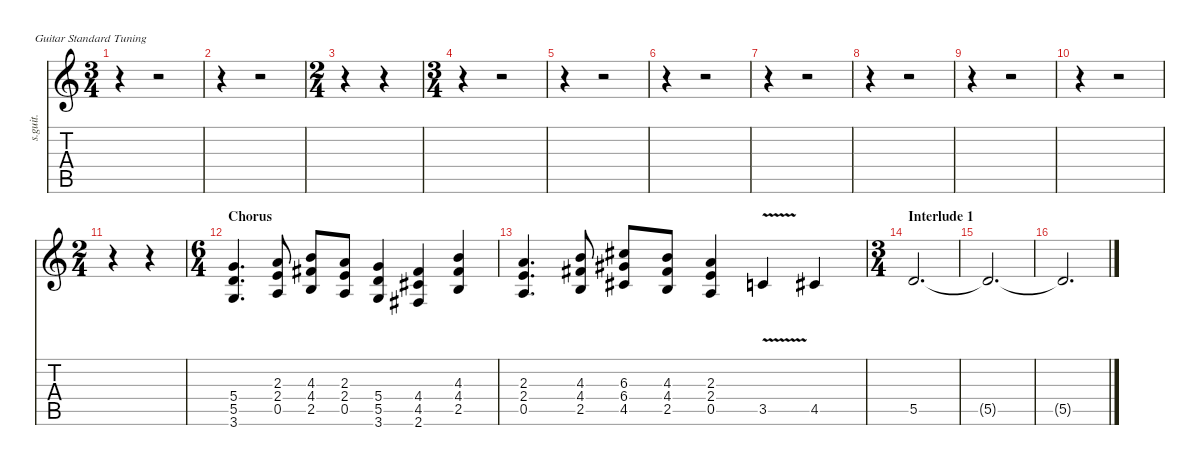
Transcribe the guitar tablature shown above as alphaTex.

\defaultSystemsLayout 4
\hideDynamics
\bracketExtendMode nobrackets
\track ("James Hetfield - Rhythm Distortion" "s.guit.") {instrument distortionguitar}
\staff {score tabs}
\tuning (E4 B3 G3 D3 A2 E2)
\ts (3 4)
\tempo (103 hide)
\clef g2
\ks c
r.4{dy f} r.2 |
r.4 r.2 |
\ts (2 4)
\beaming (8 2 2 2 2)
r.4 r.4 |
\ts (3 4)
\beaming (8 2 2 2 2)
r.4 r.2 |
r.4 r.2 |
r.4 r.2 |
r.4 r.2 |
r.4 r.2 |
r.4 r.2 |
r.4 r.2 |
\ts (2 4)
\beaming (8 2 2 2 2)
r.4 r.4 |
\ts (6 4)
\beaming (8 2 2 2 2)
\section ("" "Chorus")
(5.4 5.5 3.6).4{d lyrics (0 "") lyrics (1 "") lyrics (2 "") lyrics (3 "") lyrics (4 "")} (2.3 2.4 0.5).8{lyrics (0 "") lyrics (1 "") lyrics (2 "") lyrics (3 "") lyrics (4 "")} (4.3 4.4{acc #} 2.5).8{lyrics (0 "") lyrics (1 "") lyrics (2 "") lyrics (3 "") lyrics (4 "")} (2.3 2.4 0.5).8{lyrics (0 "") lyrics (1 "") lyrics (2 "") lyrics (3 "") lyrics (4 "")} (5.4 5.5 3.6).4{lyrics (0 "") lyrics (1 "") lyrics (2 "") lyrics (3 "") lyrics (4 "")} (4.4{acc #} 4.5{acc #} 2.6{acc #}).4{lyrics (0 "") lyrics (1 "") lyrics (2 "") lyrics (3 "") lyrics (4 "")} (4.3 4.4{acc #} 2.5).4{lyrics (0 "") lyrics (1 "") lyrics (2 "") lyrics (3 "") lyrics (4 "")} |
(2.3 2.4 0.5).4{d lyrics (0 "") lyrics (1 "") lyrics (2 "") lyrics (3 "") lyrics (4 "")} (4.3 4.4{acc #} 2.5).8{lyrics (0 "") lyrics (1 "") lyrics (2 "") lyrics (3 "") lyrics (4 "")} (6.3{acc #} 6.4{acc #} 4.5{acc #}).8{lyrics (0 "") lyrics (1 "") lyrics (2 "") lyrics (3 "") lyrics (4 "")} (4.3 4.4{acc #} 2.5).8{lyrics (0 "") lyrics (1 "") lyrics (2 "") lyrics (3 "") lyrics (4 "")} (2.3 2.4 0.5).4{lyrics (0 "") lyrics (1 "") lyrics (2 "") lyrics (3 "") lyrics (4 "")} 3.5{v}.4{lyrics (0 "") lyrics (1 "") lyrics (2 "") lyrics (3 "") lyrics (4 "") dy ff} 4.5{acc #}.4{lyrics (0 "") lyrics (1 "") lyrics (2 "") lyrics (3 "") lyrics (4 "") dy fff} |
\ts (3 4)
\beaming (8 2 2 2 2)
\section ("" "Interlude 1")
5.5.2{d lyrics (0 "") lyrics (1 "") lyrics (2 "") lyrics (3 "") lyrics (4 "")} |
5.5{t}.2{d lyrics (0 "") lyrics (1 "") lyrics (2 "") lyrics (3 "") lyrics (4 "") dy f} |
5.5{t}.2{d lyrics (0 "") lyrics (1 "") lyrics (2 "") lyrics (3 "") lyrics (4 "")}
